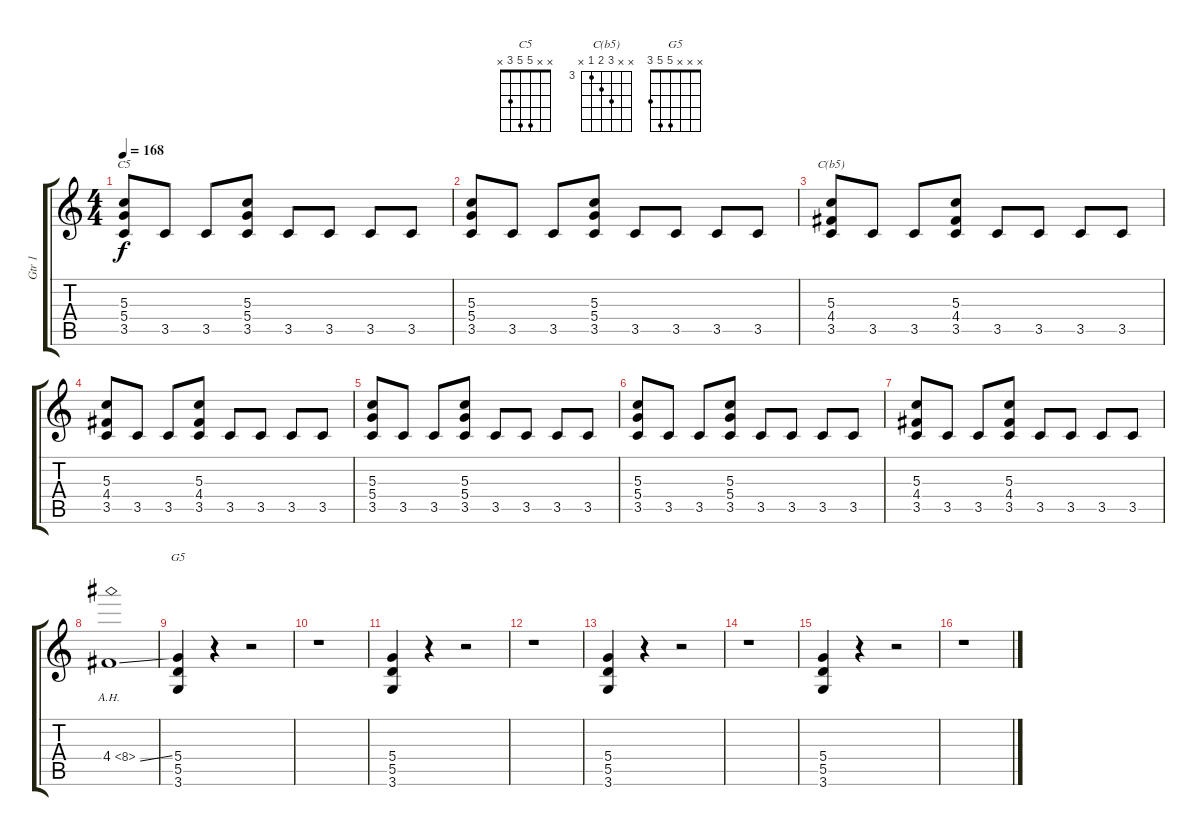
\track ("Gtr 1" "Gtr 1") {instrument distortionguitar}
\staff {score tabs}
\tuning (E4 B3 G3 D3 A2 E2) {hide}
\chord ("C5" x x 5 5 3 x)
\chord ("C(b5)" x x 5 4 3 x) {firstfret 3}
\chord ("G5" x x x 5 5 3)
\ts (4 4)
\tempo 168
\clef g2
\ks c
(5.3 5.4 3.5).8{ch "C5" dy f} 3.5.8 3.5.8 (5.3 5.4 3.5).8 3.5.8 3.5.8 3.5.8 3.5.8 |
(5.3 5.4 3.5).8 3.5.8 3.5.8 (5.3 5.4 3.5).8 3.5.8 3.5.8 3.5.8 3.5.8 |
(5.3 4.4 3.5).8{ch "C(b5)"} 3.5.8 3.5.8 (5.3 4.4 3.5).8 3.5.8 3.5.8 3.5.8 3.5.8 |
(5.3 4.4 3.5).8 3.5.8 3.5.8 (5.3 4.4 3.5).8 3.5.8 3.5.8 3.5.8 3.5.8 |
(5.3 5.4 3.5).8 3.5.8 3.5.8 (5.3 5.4 3.5).8 3.5.8 3.5.8 3.5.8 3.5.8 |
(5.3 5.4 3.5).8 3.5.8 3.5.8 (5.3 5.4 3.5).8 3.5.8 3.5.8 3.5.8 3.5.8 |
(5.3 4.4 3.5).8 3.5.8 3.5.8 (5.3 4.4 3.5).8 3.5.8 3.5.8 3.5.8 3.5.8 |
4.4{ah 4 ss}.1 |
(5.4 5.5 3.6).4{ch "G5"} r.4 r.2 |
r.1 |
(5.4 5.5 3.6).4 r.4 r.2 |
r.1 |
(5.4 5.5 3.6).4 r.4 r.2 |
r.1 |
(5.4 5.5 3.6).4 r.4 r.2 |
r.1
